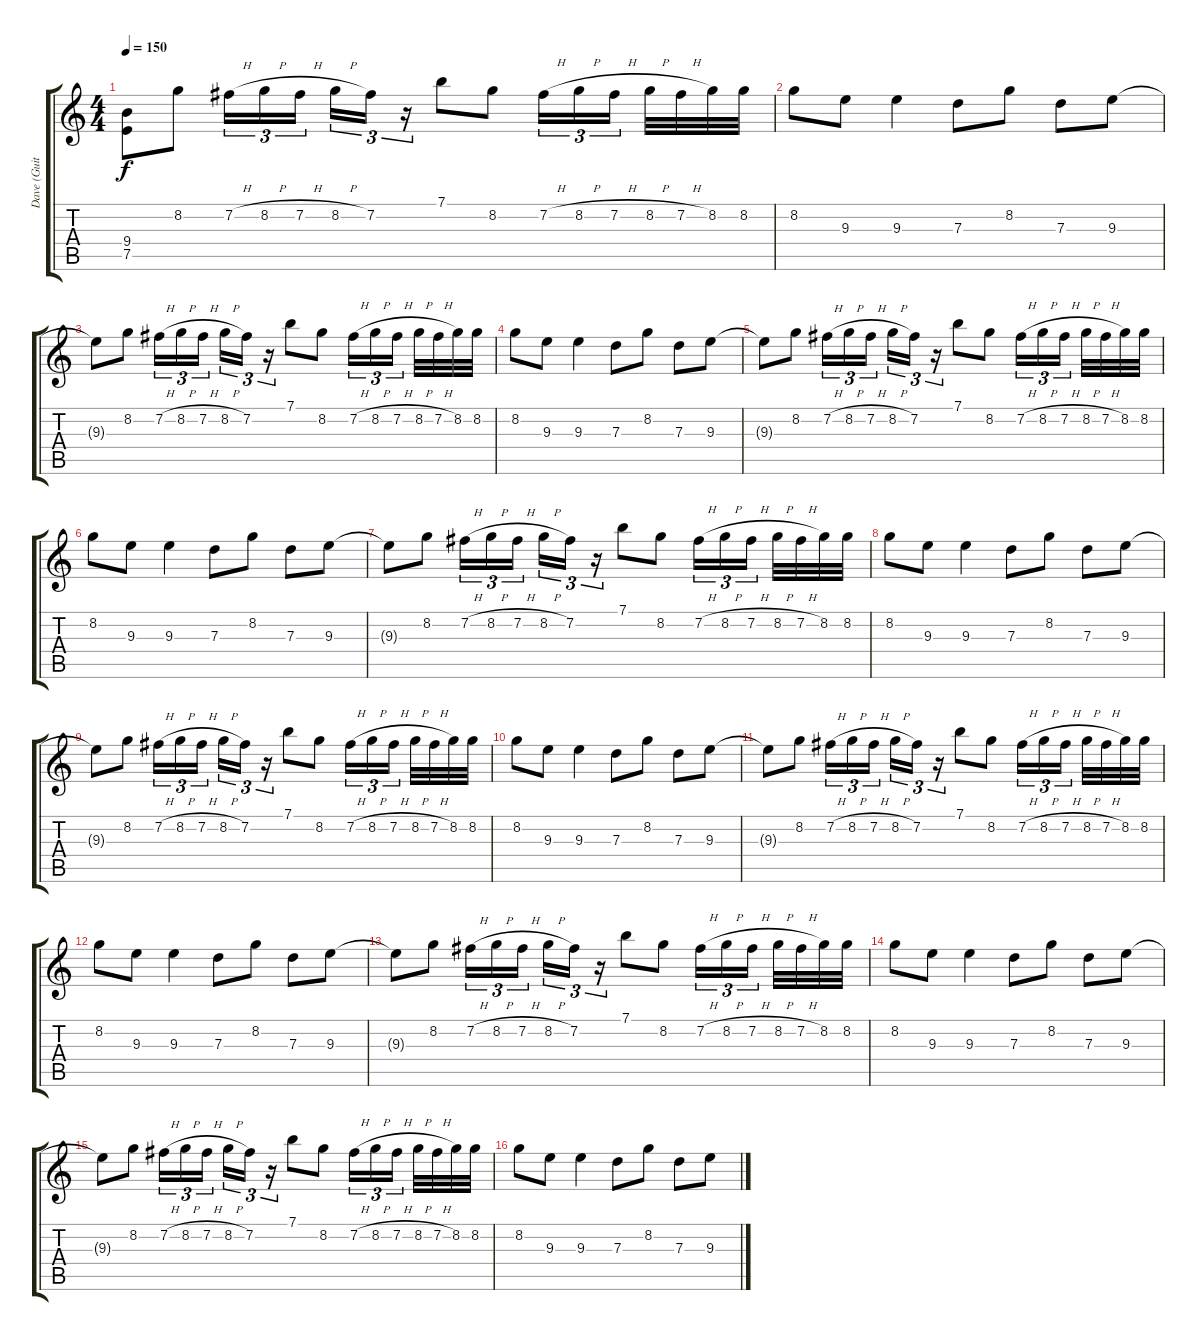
\track ("Dave (Guitar 1)" "Dave (Guit") {instrument distortionguitar}
\staff {score tabs}
\tuning (E4 B3 G3 D3 A2 E2) {hide}
\ts (4 4)
\tempo 150
\clef g2
\ks c
(9.4{t} 7.5{t}).8{dy f} 8.2.8 7.2{h}.16{tu (3 2)} 8.2{h}.16{tu (3 2)} 7.2{h}.16{tu (3 2)} 8.2{h}.16{tu (3 2)} 7.2.16{tu (3 2)} r.16{tu (3 2)} 7.1.8 8.2.8 7.2{h}.16{tu (3 2)} 8.2{h}.16{tu (3 2)} 7.2{h}.16{tu (3 2)} 8.2{h}.32 7.2{h}.32 8.2.32 8.2.32 |
8.2.8 9.3.8 9.3.4 7.3.8 8.2.8 7.3.8 9.3.8 |
9.3{t}.8 8.2.8 7.2{h}.16{tu (3 2)} 8.2{h}.16{tu (3 2)} 7.2{h}.16{tu (3 2)} 8.2{h}.16{tu (3 2)} 7.2.16{tu (3 2)} r.16{tu (3 2)} 7.1.8 8.2.8 7.2{h}.16{tu (3 2)} 8.2{h}.16{tu (3 2)} 7.2{h}.16{tu (3 2)} 8.2{h}.32 7.2{h}.32 8.2.32 8.2.32 |
8.2.8 9.3.8 9.3.4 7.3.8 8.2.8 7.3.8 9.3.8 |
9.3{t}.8 8.2.8 7.2{h}.16{tu (3 2)} 8.2{h}.16{tu (3 2)} 7.2{h}.16{tu (3 2)} 8.2{h}.16{tu (3 2)} 7.2.16{tu (3 2)} r.16{tu (3 2)} 7.1.8 8.2.8 7.2{h}.16{tu (3 2)} 8.2{h}.16{tu (3 2)} 7.2{h}.16{tu (3 2)} 8.2{h}.32 7.2{h}.32 8.2.32 8.2.32 |
8.2.8 9.3.8 9.3.4 7.3.8 8.2.8 7.3.8 9.3.8 |
9.3{t}.8 8.2.8 7.2{h}.16{tu (3 2)} 8.2{h}.16{tu (3 2)} 7.2{h}.16{tu (3 2)} 8.2{h}.16{tu (3 2)} 7.2.16{tu (3 2)} r.16{tu (3 2)} 7.1.8 8.2.8 7.2{h}.16{tu (3 2)} 8.2{h}.16{tu (3 2)} 7.2{h}.16{tu (3 2)} 8.2{h}.32 7.2{h}.32 8.2.32 8.2.32 |
8.2.8 9.3.8 9.3.4 7.3.8 8.2.8 7.3.8 9.3.8 |
9.3{t}.8 8.2.8 7.2{h}.16{tu (3 2)} 8.2{h}.16{tu (3 2)} 7.2{h}.16{tu (3 2)} 8.2{h}.16{tu (3 2)} 7.2.16{tu (3 2)} r.16{tu (3 2)} 7.1.8 8.2.8 7.2{h}.16{tu (3 2)} 8.2{h}.16{tu (3 2)} 7.2{h}.16{tu (3 2)} 8.2{h}.32 7.2{h}.32 8.2.32 8.2.32 |
8.2.8 9.3.8 9.3.4 7.3.8 8.2.8 7.3.8 9.3.8 |
9.3{t}.8 8.2.8 7.2{h}.16{tu (3 2)} 8.2{h}.16{tu (3 2)} 7.2{h}.16{tu (3 2)} 8.2{h}.16{tu (3 2)} 7.2.16{tu (3 2)} r.16{tu (3 2)} 7.1.8 8.2.8 7.2{h}.16{tu (3 2)} 8.2{h}.16{tu (3 2)} 7.2{h}.16{tu (3 2)} 8.2{h}.32 7.2{h}.32 8.2.32 8.2.32 |
8.2.8 9.3.8 9.3.4 7.3.8 8.2.8 7.3.8 9.3.8 |
9.3{t}.8 8.2.8 7.2{h}.16{tu (3 2)} 8.2{h}.16{tu (3 2)} 7.2{h}.16{tu (3 2)} 8.2{h}.16{tu (3 2)} 7.2.16{tu (3 2)} r.16{tu (3 2)} 7.1.8 8.2.8 7.2{h}.16{tu (3 2)} 8.2{h}.16{tu (3 2)} 7.2{h}.16{tu (3 2)} 8.2{h}.32 7.2{h}.32 8.2.32 8.2.32 |
8.2.8 9.3.8 9.3.4 7.3.8 8.2.8 7.3.8 9.3.8 |
9.3{t}.8 8.2.8 7.2{h}.16{tu (3 2)} 8.2{h}.16{tu (3 2)} 7.2{h}.16{tu (3 2)} 8.2{h}.16{tu (3 2)} 7.2.16{tu (3 2)} r.16{tu (3 2)} 7.1.8 8.2.8 7.2{h}.16{tu (3 2)} 8.2{h}.16{tu (3 2)} 7.2{h}.16{tu (3 2)} 8.2{h}.32 7.2{h}.32 8.2.32 8.2.32 |
8.2.8 9.3.8 9.3.4 7.3.8 8.2.8 7.3.8 9.3.8
